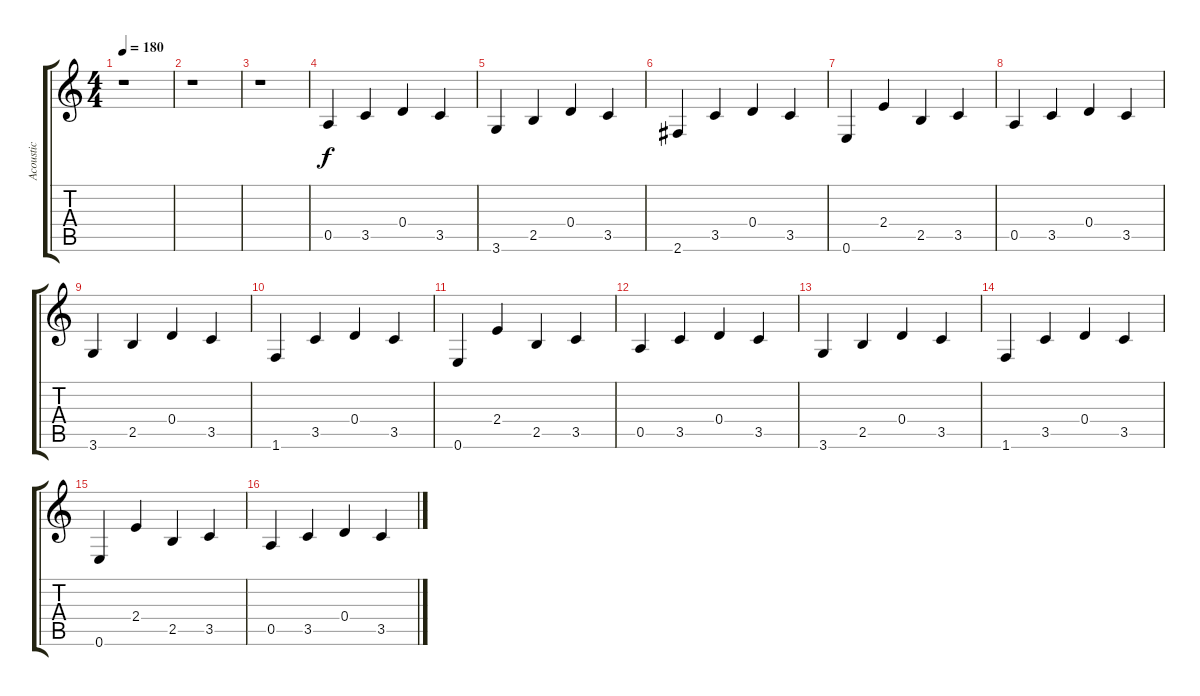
\track ("Acoustic" "Acoustic") {instrument acousticguitarsteel}
\staff {score tabs}
\tuning (E4 B3 G3 D3 A2 E2) {hide}
\ts (4 4)
\tempo 180
\clef g2
\ks c
r.1{dy f} |
r.1 |
r.1 |
0.5.4 3.5.4 0.4.4 3.5.4 |
3.6.4 2.5.4 0.4.4 3.5.4 |
2.6.4 3.5.4 0.4.4 3.5.4 |
0.6.4 2.4.4 2.5.4 3.5.4 |
0.5.4 3.5.4 0.4.4 3.5.4 |
3.6.4 2.5.4 0.4.4 3.5.4 |
1.6.4 3.5.4 0.4.4 3.5.4 |
0.6.4 2.4.4 2.5.4 3.5.4 |
0.5.4 3.5.4 0.4.4 3.5.4 |
3.6.4 2.5.4 0.4.4 3.5.4 |
1.6.4 3.5.4 0.4.4 3.5.4 |
0.6.4 2.4.4 2.5.4 3.5.4 |
0.5.4 3.5.4 0.4.4 3.5.4
